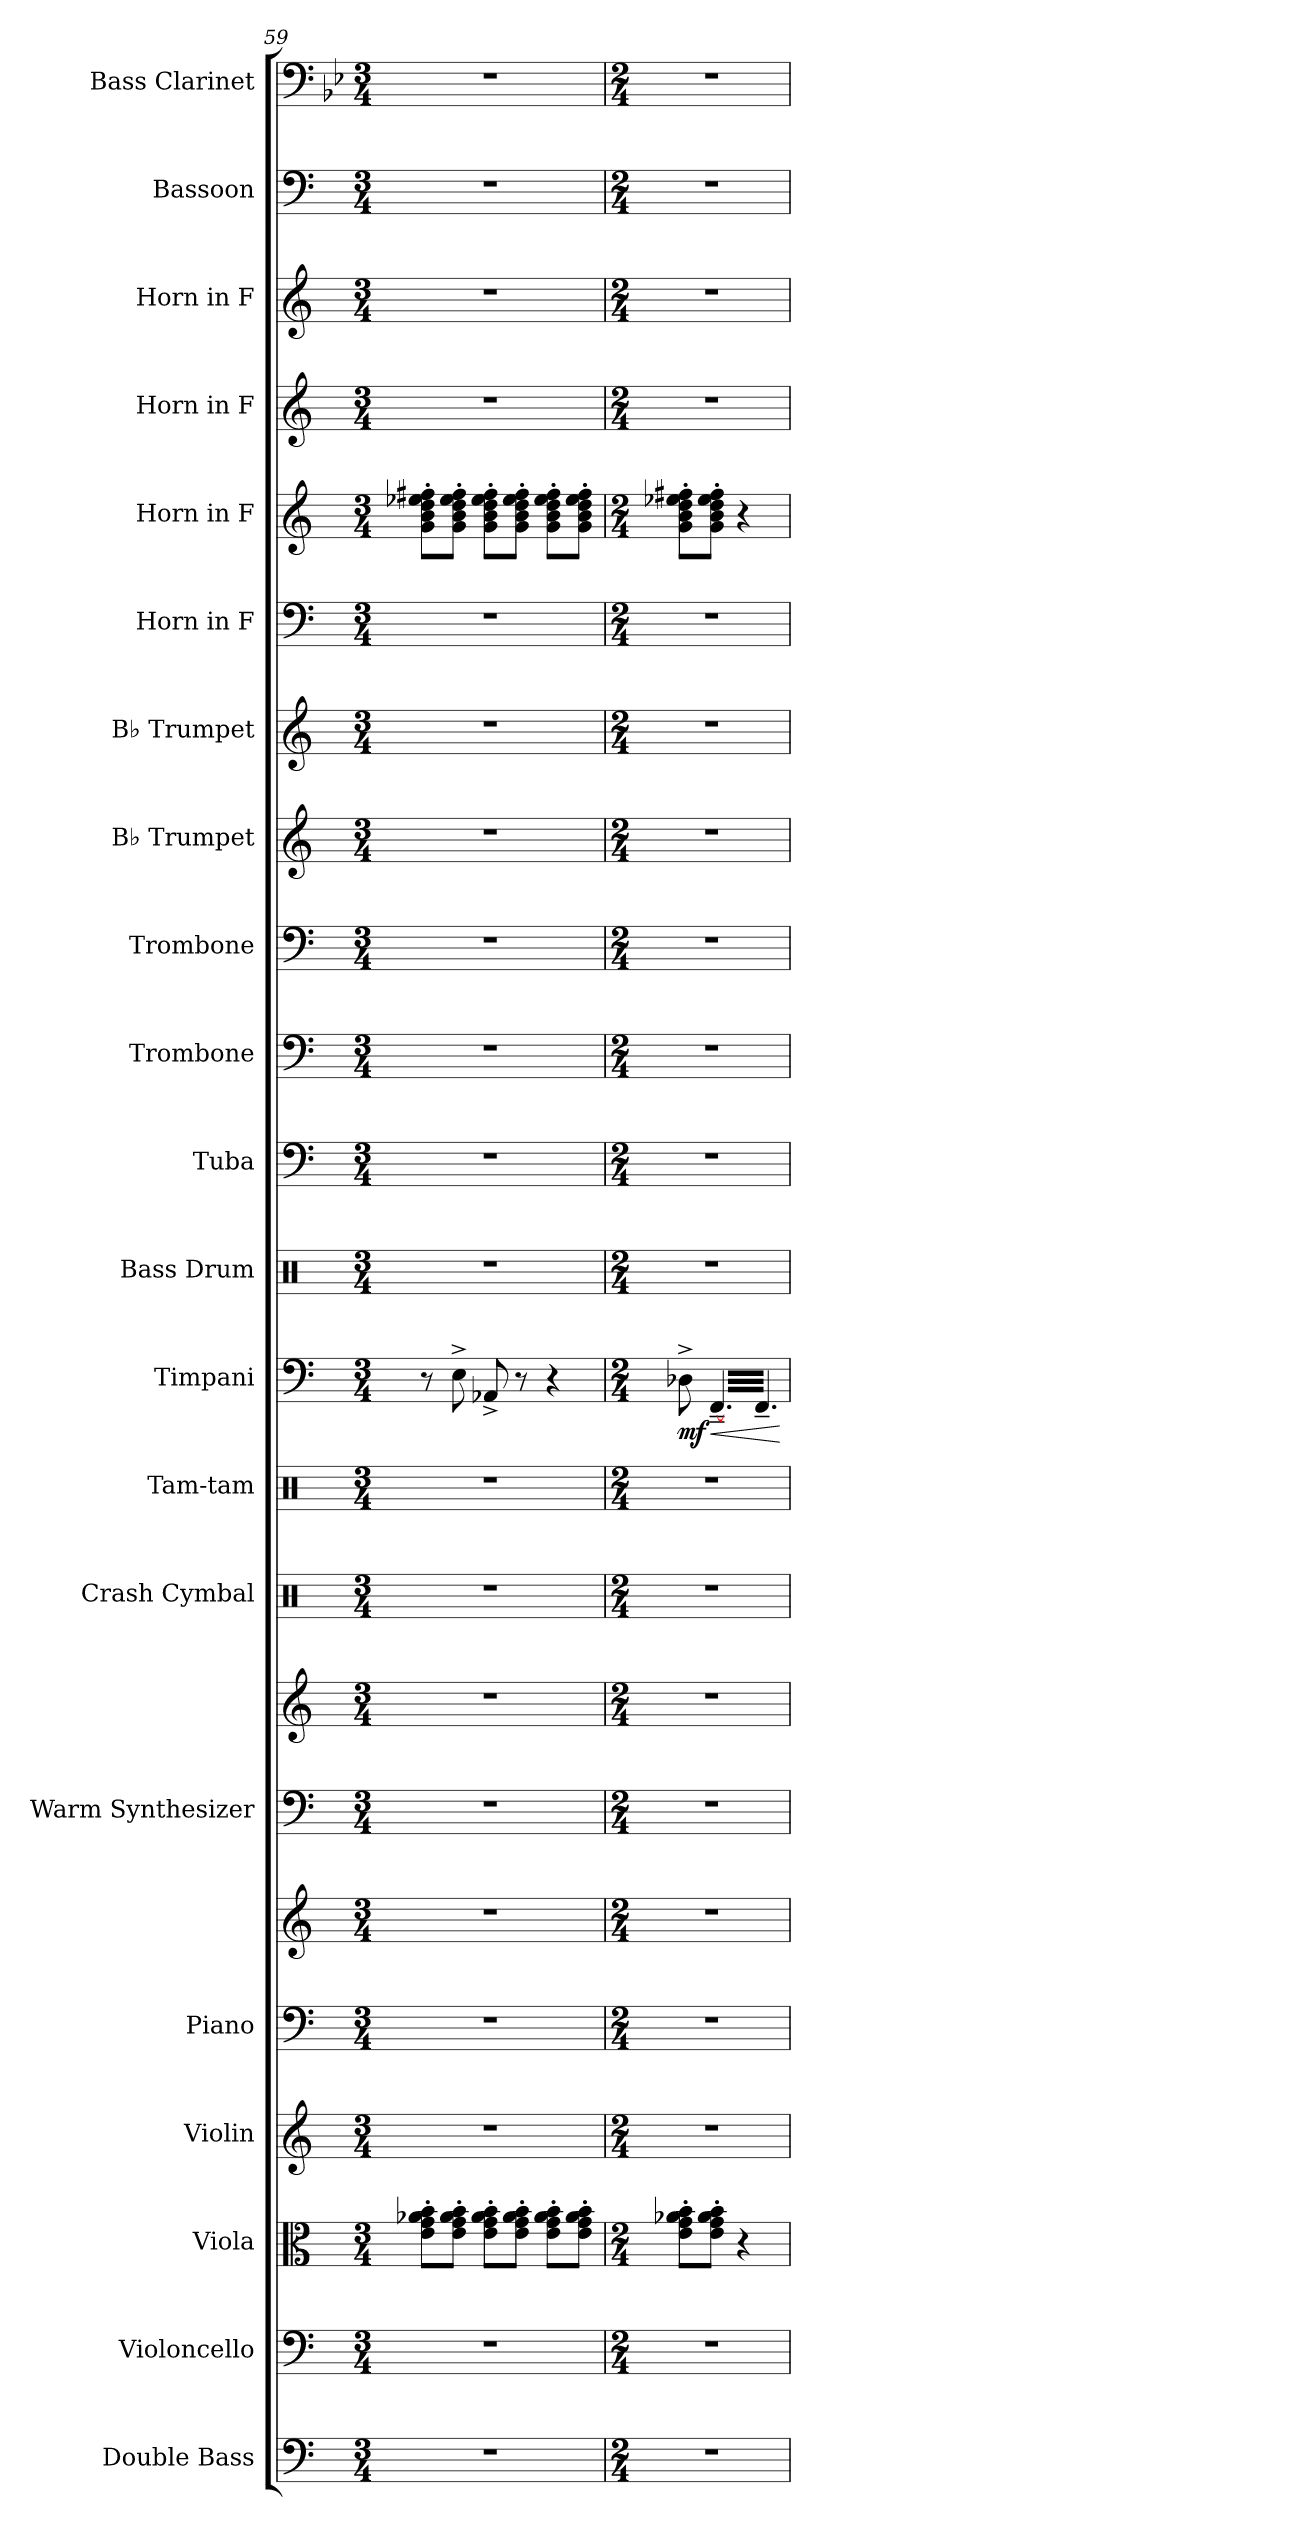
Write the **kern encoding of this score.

**kern	**kern	**kern	**kern	**kern	**kern	**kern	**kern	**kern	**kern	**kern	**dynam	**kern	**kern	**kern	**kern	**kern	**kern	**kern	**kern	**kern	**kern	**kern	**kern
*part21	*part20	*part19	*part18	*part17	*part17	*part16	*part16	*part15	*part14	*part13	*part13	*part12	*part11	*part10	*part9	*part8	*part7	*part6	*part5	*part4	*part3	*part2	*part1
*staff23	*staff22	*staff21	*staff20	*staff19	*staff18	*staff17	*staff16	*staff15	*staff14	*staff13	*staff13	*staff12	*staff11	*staff10	*staff9	*staff8	*staff7	*staff6	*staff5	*staff4	*staff3	*staff2	*staff1
*I"Double Bass	*I"Violoncello	*I"Viola	*I"Violin	*I"Piano	*	*I"Warm Synthesizer	*	*I"Crash Cymbal	*I"Tam-tam	*I"Timpani	*	*I"Bass Drum	*I"Tuba	*I"Trombone	*I"Trombone	*I"B♭ Trumpet	*I"B♭ Trumpet	*I"Horn in F	*I"Horn in F	*I"Horn in F	*I"Horn in F	*I"Bassoon	*I"Bass Clarinet
*I'Db.	*I'Vc.	*I'Vla.	*I'Vln.	*I'Pno.	*	*I'Synth.	*	*I'Cr. Cym.	*I'Tam-tam	*I'Timp.	*	*I'B. Dr.	*I'Tba.	*I'Tbn.	*I'Tbn.	*I'B♭ Tpt.	*I'B♭ Tpt.	*	*	*	*	*I'Bsn.	*I'B. Cl.
!!LO:PB:g=z
*clefF4	*clefF4	*clefC3	*clefG2	*clefF4	*clefG2	*clefF4	*clefG2	*clefX	*clefX	*clefF4	*	*clefX	*clefF4	*clefF4	*clefF4	*clefG2	*clefG2	*clefF4	*clefG2	*clefG2	*clefG2	*clefF4	*clefF4
*ITrd7c12	*	*	*	*	*	*	*	*	*	*	*	*	*	*	*	*ITrd1c2	*ITrd1c2	*ITrd4c7	*ITrd4c7	*ITrd4c7	*ITrd4c7	*	*ITrd8c14
*k[]	*k[]	*k[]	*k[]	*k[]	*k[]	*k[]	*k[]	*k[]	*k[]	*k[]	*	*k[]	*k[]	*k[]	*k[]	*k[b-e-]	*k[b-e-]	*k[b-]	*k[b-]	*k[b-]	*k[b-]	*k[]	*k[b-e-]
*M3/4	*M3/4	*M3/4	*M3/4	*M3/4	*M3/4	*M3/4	*M3/4	*M3/4	*M3/4	*M3/4	*	*M3/4	*M3/4	*M3/4	*M3/4	*M3/4	*M3/4	*M3/4	*M3/4	*M3/4	*M3/4	*M3/4	*M3/4
=59	=59	=59	=59	=59	=59	=59	=59	=59	=59	=59	=59	=59	=59	=59	=59	=59	=59	=59	=59	=59	=59	=59	=59
2.r	2.r	8e\' 8g\' 8a-X\' 8b\'L	2.r	2.r	2.r	2.r	2.r	2.r	2.r	8r	.	2.r	2.r	2.r	2.r	2.r	2.r	2.r	8c\' 8e\' 8g\' 8a-X\' 8bn\'L	2.r	2.r	2.r	2.r
.	.	8e\' 8g\' 8a-\' 8b\'J	.	.	.	.	.	.	.	8E^\	.	.	.	.	.	.	.	.	8c\' 8e\' 8g\' 8a-\' 8b\'J	.	.	.	.
.	.	8e\' 8g\' 8a-\' 8b\'L	.	.	.	.	.	.	.	8AA-X^/	.	.	.	.	.	.	.	.	8c\' 8e\' 8g\' 8a-\' 8b\'L	.	.	.	.
.	.	8e\' 8g\' 8a-\' 8b\'J	.	.	.	.	.	.	.	8r	.	.	.	.	.	.	.	.	8c\' 8e\' 8g\' 8a-\' 8b\'J	.	.	.	.
.	.	8e\' 8g\' 8a-\' 8b\'L	.	.	.	.	.	.	.	4r	.	.	.	.	.	.	.	.	8c\' 8e\' 8g\' 8a-\' 8b\'L	.	.	.	.
.	.	8e\' 8g\' 8a-\' 8b\'J	.	.	.	.	.	.	.	.	.	.	.	.	.	.	.	.	8c\' 8e\' 8g\' 8a-\' 8b\'J	.	.	.	.
=60	=60	=60	=60	=60	=60	=60	=60	=60	=60	=60	=60	=60	=60	=60	=60	=60	=60	=60	=60	=60	=60	=60	=60
*M2/4	*M2/4	*M2/4	*M2/4	*M2/4	*M2/4	*M2/4	*M2/4	*M2/4	*M2/4	*M2/4	*	*M2/4	*M2/4	*M2/4	*M2/4	*M2/4	*M2/4	*M2/4	*M2/4	*M2/4	*M2/4	*M2/4	*M2/4
!	!	!	!	!	!	!	!	!	!	!	!LO:DY:b	!	!	!	!	!	!	!	!	!	!	!	!
2r	2r	8e\' 8g\' 8a-X\' 8b\'L	2r	2r	2r	2r	2r	2r	2r	8D-X^\	mf	2r	2r	2r	2r	2r	2r	2r	8c\' 8e\' 8g\' 8a-X\' 8bn\'L	2r	2r	2r	2r
!	!	!	!	!	!	!	!	!	!	!	!LO:HP:b	!	!	!	!	!	!	!	!	!	!	!	!
*	*	*	*	*	*	*	*	*	*	*tremolo	*	*	*	*	*	*	*	*	*	*	*	*	*
.	.	8e\' 8g\' 8a-\' 8b\'J	.	.	.	.	.	.	.	[32FF~/LLL	<	.	.	.	.	.	.	.	8c\' 8e\' 8g\' 8a-\' 8b\'J	.	.	.	.
.	.	.	.	.	.	.	.	.	.	32FF~/	.	.	.	.	.	.	.	.	.	.	.	.	.
.	.	.	.	.	.	.	.	.	.	32FF~/	.	.	.	.	.	.	.	.	.	.	.	.	.
.	.	.	.	.	.	.	.	.	.	32FF~/	.	.	.	.	.	.	.	.	.	.	.	.	.
.	.	4r	.	.	.	.	.	.	.	32FF~/	.	.	.	.	.	.	.	.	4r	.	.	.	.
.	.	.	.	.	.	.	.	.	.	32FF~/	.	.	.	.	.	.	.	.	.	.	.	.	.
.	.	.	.	.	.	.	.	.	.	32FF~/	.	.	.	.	.	.	.	.	.	.	.	.	.
.	.	.	.	.	.	.	.	.	.	32FF~/	.	.	.	.	.	.	.	.	.	.	.	.	.
.	.	.	.	.	.	.	.	.	.	32FF~/	.	.	.	.	.	.	.	.	.	.	.	.	.
.	.	.	.	.	.	.	.	.	.	32FF~/	.	.	.	.	.	.	.	.	.	.	.	.	.
.	.	.	.	.	.	.	.	.	.	32FF~/	.	.	.	.	.	.	.	.	.	.	.	.	.
.	.	.	.	.	.	.	.	.	.	32FF~/JJJ	.	.	.	.	.	.	.	.	.	.	.	.	.
*	*	*	*	*	*	*	*	*	*	*Xtremolo	*	*	*	*	*	*	*	*	*	*	*	*	*
.	.	.	.	.	.	.	.	.	.	.	[	.	.	.	.	.	.	.	.	.	.	.	.
=	=	=	=	=	=	=	=	=	=	=	=	=	=	=	=	=	=	=	=	=	=	=	=
*-	*-	*-	*-	*-	*-	*-	*-	*-	*-	*-	*-	*-	*-	*-	*-	*-	*-	*-	*-	*-	*-	*-	*-
